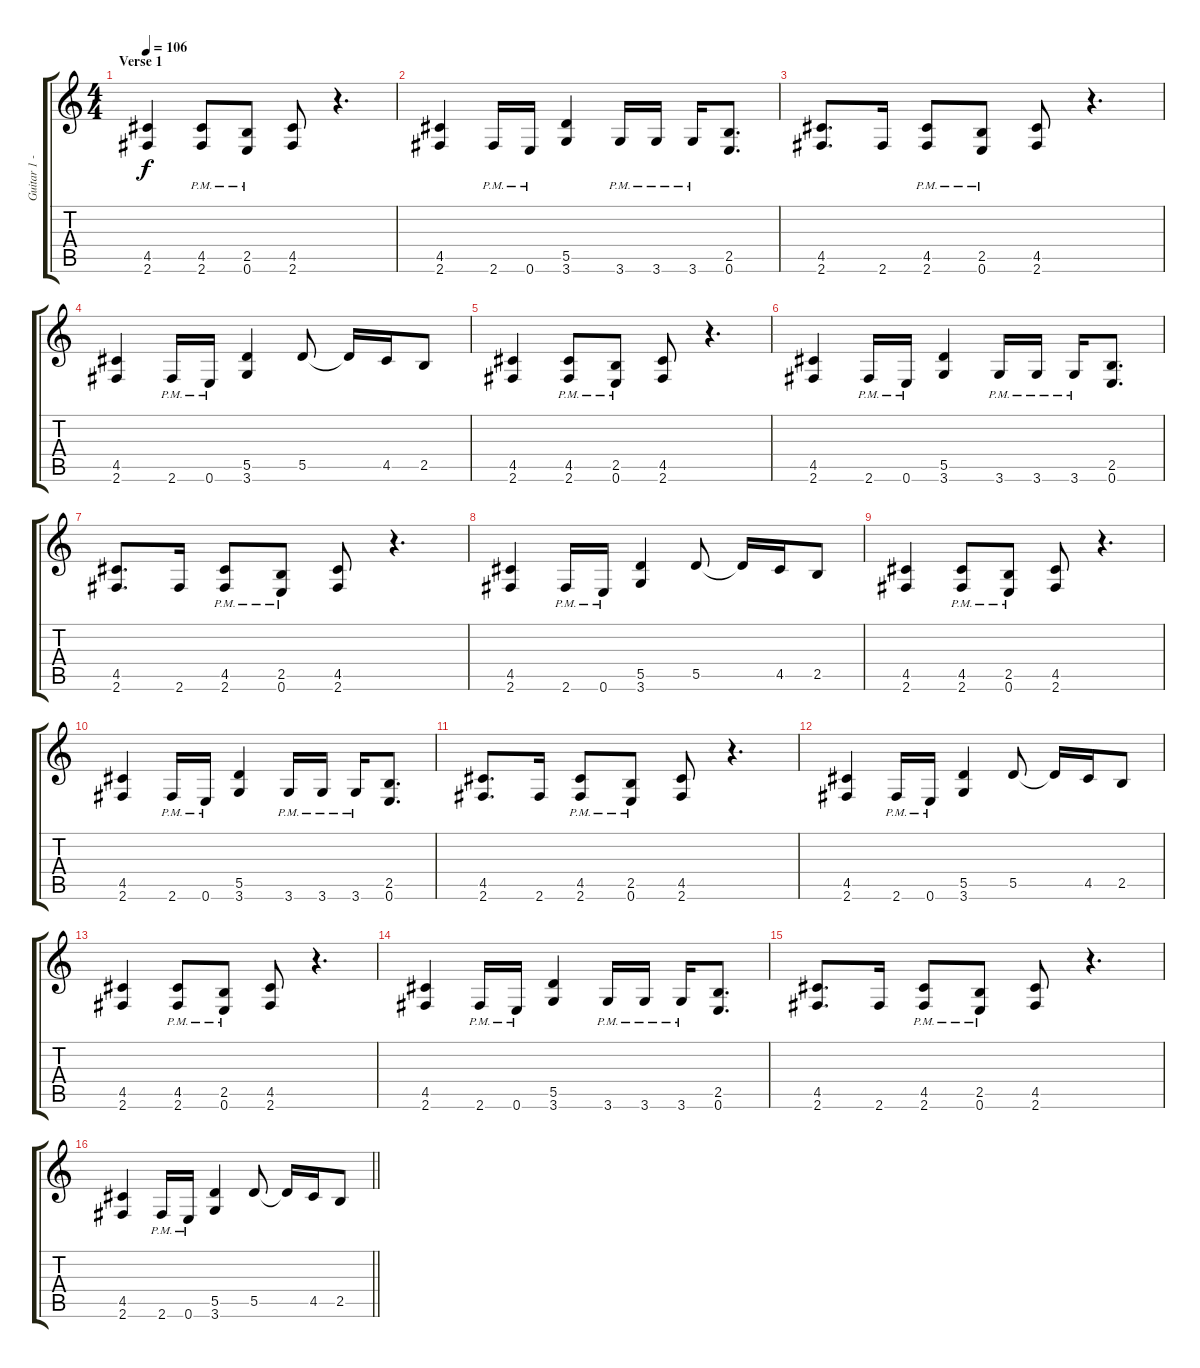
\track ("Guitar 1 - Lead Guitar" "Guitar 1 -") {instrument distortionguitar}
\staff {score tabs}
\tuning (E4 B3 G3 D3 A2 E2) {hide}
\ts (4 4)
\section ("" "Verse 1")
\tempo 106
\clef g2
\ks c
(4.5 2.6).4{dy f} (4.5{pm} 2.6{pm}).8 (2.5{pm} 0.6{pm}).8 (4.5 2.6).8 r.4{d} |
(4.5 2.6).4 2.6{pm}.16 0.6{pm}.16 (5.5 3.6).4 3.6{pm}.16 3.6{pm}.16 3.6{pm}.16 (2.5 0.6).8{d} |
(4.5 2.6).8{d} 2.6.16 (4.5{pm} 2.6{pm}).8 (2.5{pm} 0.6{pm}).8 (4.5 2.6).8 r.4{d} |
(4.5 2.6).4 2.6{pm}.16 0.6{pm}.16 (5.5 3.6).4 5.5.8 5.5{t}.16 4.5.16 2.5.8 |
(4.5 2.6).4 (4.5{pm} 2.6{pm}).8 (2.5{pm} 0.6{pm}).8 (4.5 2.6).8 r.4{d} |
(4.5 2.6).4 2.6{pm}.16 0.6{pm}.16 (5.5 3.6).4 3.6{pm}.16 3.6{pm}.16 3.6{pm}.16 (2.5 0.6).8{d} |
(4.5 2.6).8{d} 2.6.16 (4.5{pm} 2.6{pm}).8 (2.5{pm} 0.6{pm}).8 (4.5 2.6).8 r.4{d} |
(4.5 2.6).4 2.6{pm}.16 0.6{pm}.16 (5.5 3.6).4 5.5.8 5.5{t}.16 4.5.16 2.5.8 |
(4.5 2.6).4 (4.5{pm} 2.6{pm}).8 (2.5{pm} 0.6{pm}).8 (4.5 2.6).8 r.4{d} |
(4.5 2.6).4 2.6{pm}.16 0.6{pm}.16 (5.5 3.6).4 3.6{pm}.16 3.6{pm}.16 3.6{pm}.16 (2.5 0.6).8{d} |
(4.5 2.6).8{d} 2.6.16 (4.5{pm} 2.6{pm}).8 (2.5{pm} 0.6{pm}).8 (4.5 2.6).8 r.4{d} |
(4.5 2.6).4 2.6{pm}.16 0.6{pm}.16 (5.5 3.6).4 5.5.8 5.5{t}.16 4.5.16 2.5.8 |
(4.5 2.6).4 (4.5{pm} 2.6{pm}).8 (2.5{pm} 0.6{pm}).8 (4.5 2.6).8 r.4{d} |
(4.5 2.6).4 2.6{pm}.16 0.6{pm}.16 (5.5 3.6).4 3.6{pm}.16 3.6{pm}.16 3.6{pm}.16 (2.5 0.6).8{d} |
(4.5 2.6).8{d} 2.6.16 (4.5{pm} 2.6{pm}).8 (2.5{pm} 0.6{pm}).8 (4.5 2.6).8 r.4{d} |
\barLineRight lightlight
(4.5 2.6).4 2.6{pm}.16 0.6{pm}.16 (5.5 3.6).4 5.5.8 5.5{t}.16 4.5.16 2.5.8
